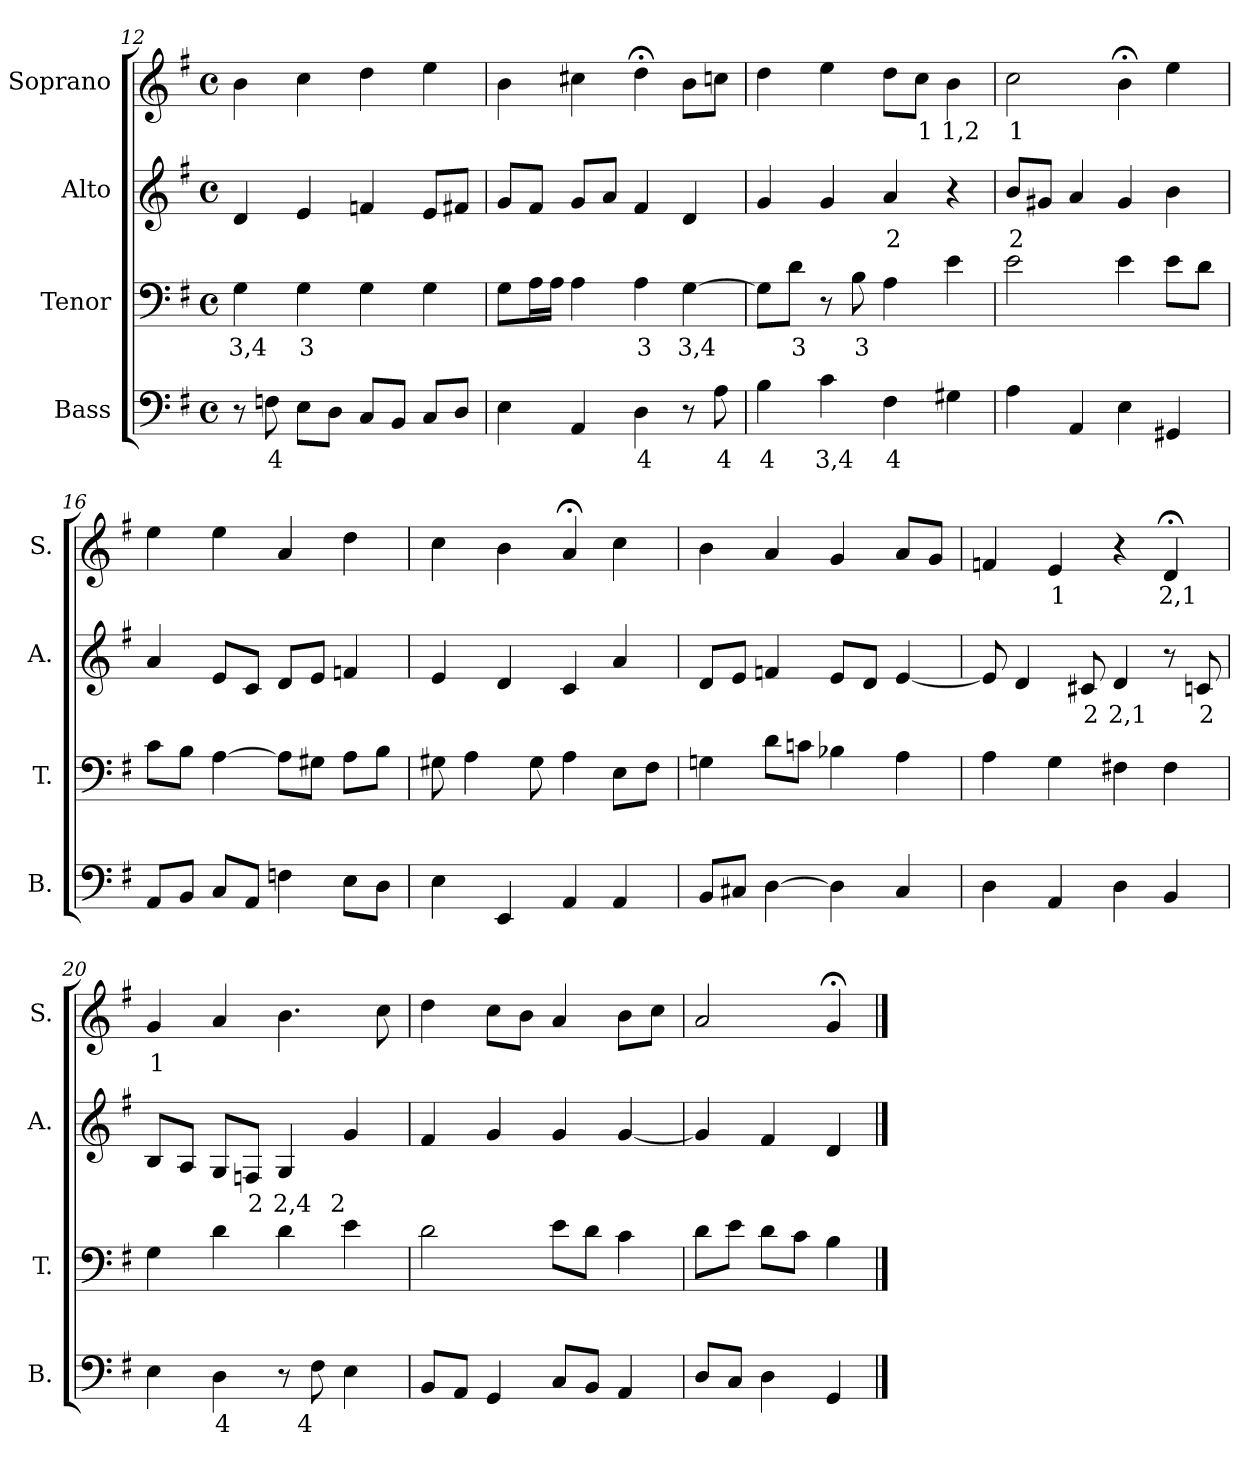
**kern	**text	**kern	**text	**kern	**text	**kern	**text
*part4	*part4	*part3	*part3	*part2	*part2	*part1	*part1
*staff4	*staff4	*staff3	*staff3	*staff2	*staff2	*staff1	*staff1
*I"Bass	*	*I"Tenor	*	*I"Alto	*	*I"Soprano	*
*I'B.	*	*I'T.	*	*I'A.	*	*I'S.	*
*clefF4	*	*clefF4	*	*clefG2	*	*clefG2	*
*k[f#]	*	*k[f#]	*	*k[f#]	*	*k[f#]	*
*G:	*	*G:	*	*G:	*	*G:	*
*M4/4	*	*M4/4	*	*M4/4	*	*M4/4	*
*met(c)	*	*met(c)	*	*met(c)	*	*met(c)	*
=12	=12	=12	=12	=12	=12	=12	=12
8r	.	4Gi\	3,4	4dj/	.	4bZ\	.
8FnV\	4	.	.	.	.	.	.
8EV\L	.	4Gi\	3	4ej/	.	4ccZ\	.
8DV\J	.	.	.	.	.	.	.
8CV/L	.	4Gi\	.	4fnj/	.	4ddZ\	.
8BBV/J	.	.	.	.	.	.	.
8CV/L	.	4Gi\	.	8ej/L	.	4eeZ\	.
8DV/J	.	.	.	8f#Xj/J	.	.	.
!!LO:PB:g=z
=13	=13	=13	=13	=13	=13	=13	=13
4EV\	.	8Gi\L	.	8gj/L	.	4bZ\	.
.	.	16Ai\L	.	8f#j/J	.	.	.
.	.	16Ai\JJ	.	.	.	.	.
4AAV/	.	4Ai\	.	8gj/L	.	4cc#XZ\	.
.	.	.	.	8aj/J	.	.	.
4DV\	4	4Ai\	3	4f#j/	.	4dd;<Z\	.
8r	.	[4Gi\	3,4	4dj/	.	8bZ\L	.
8AV\	4	.	.	.	.	8ccnZ\J	.
=14	=14	=14	=14	=14	=14	=14	=14
4BV\	4	8Gi\L]	.	4gj/	.	4ddZ\	.
.	.	8di\J	3	.	.	.	.
4ci\	3,4	8r	.	4gj/	.	4eeZ\	.
.	.	8Bi\	3	.	.	.	.
4F#V\	4	4Ai\	.	4aj/	2	8ddZ\L	.
.	.	.	.	.	.	8ccZ\J	1
4G#XV\	.	4ei\	.	4r	.	4bZ\	1,2
=15	=15	=15	=15	=15	=15	=15	=15
4AV\	.	2ei\	.	8bj/L	2	2ccZ\	1
.	.	.	.	8g#Xj/J	.	.	.
4AAV/	.	.	.	4aj/	.	.	.
4EV\	.	4ei\	.	4g#j/	.	4b;<Z\	.
4GG#XV/	.	8ei\L	.	4bj\	.	4eeZ\	.
.	.	8di\J	.	.	.	.	.
!!LO:LB:g=z
=16	=16	=16	=16	=16	=16	=16	=16
8AAV/L	.	8ci\L	.	4aj/	.	4eeZ\	.
8BBV/J	.	8Bi\J	.	.	.	.	.
8CV/L	.	[4Ai\	.	8ej/L	.	4eeZ\	.
8AAV/J	.	.	.	8cj/J	.	.	.
4FnV\	.	8Ai\L]	.	8dj/L	.	4aZ/	.
.	.	8G#Xi\J	.	8ej/J	.	.	.
8EV\L	.	8Ai\L	.	4fnj/	.	4ddZ\	.
8DV\J	.	8Bi\J	.	.	.	.	.
=17	=17	=17	=17	=17	=17	=17	=17
4EV\	.	8G#Xi\	.	4ej/	.	4ccZ\	.
.	.	4Ai\	.	.	.	.	.
4EEV/	.	.	.	4dj/	.	4bZ\	.
.	.	8G#i\	.	.	.	.	.
4AAV/	.	4Ai\	.	4cj/	.	4a;<Z/	.
4AAV/	.	8Ei\L	.	4aj/	.	4ccZ\	.
.	.	8F#i\J	.	.	.	.	.
=18	=18	=18	=18	=18	=18	=18	=18
8BBV/L	.	4Gni\	.	8dj/L	.	4bZ\	.
8C#XV/J	.	.	.	8ej/J	.	.	.
[4DV\	.	8di\L	.	4fnj/	.	4aZ/	.
.	.	8cni\J	.	.	.	.	.
4DV\]	.	4B-Xi\	.	8ej/L	.	4gZ/	.
.	.	.	.	8dj/J	.	.	.
4C#V/	.	4Ai\	.	[4ej/	.	8aZ/L	.
.	.	.	.	.	.	8gZ/J	.
!!LO:PB:g=z
=19	=19	=19	=19	=19	=19	=19	=19
4DV\	.	4Ai\	.	8ej/]	.	4fnZ/	.
.	.	.	.	4dj/	.	.	.
4AAV/	.	4Gi\	.	.	.	4eZ/	1
.	.	.	.	8c#Xj/	2	.	.
4DV\	.	4F#Xi\	.	4dj/	2,1	4r	.
4BBV/	.	4F#i\	.	8r	.	4d;<j/	2,1
.	.	.	.	8cnj/	2	.	.
=20	=20	=20	=20	=20	=20	=20	=20
4EV\	.	4Gi\	.	8Bj/L	.	4gZ/	1
.	.	.	.	8Aj/J	.	.	.
4DV\	4	4di\	.	8Gj/L	.	4aZ/	.
.	.	.	.	8Fnj/J	2	.	.
8r	.	4di\	.	4Gj/	2,4	4.bZ\	.
8F#V\	4	.	.	.	.	.	.
4EV\	.	4ei\	.	4gj/	2	.	.
.	.	.	.	.	.	8ccZ\	.
=21	=21	=21	=21	=21	=21	=21	=21
8BBV/L	.	2di\	.	4f#j/	.	4ddZ\	.
8AAV/J	.	.	.	.	.	.	.
4GGV/	.	.	.	4gj/	.	8ccZ\L	.
.	.	.	.	.	.	8bZ\J	.
8CV/L	.	8ei\L	.	4gj/	.	4aZ/	.
8BBV/J	.	8di\J	.	.	.	.	.
4AAV/	.	4ci\	.	[4gj/	.	8bZ\L	.
.	.	.	.	.	.	8ccZ\J	.
=22	=22	=22	=22	=22	=22	=22	=22
8DV/L	.	8di\L	.	4gj/]	.	2aZ/	.
8CV/J	.	8ei\J	.	.	.	.	.
4DV\	.	8di\L	.	4f#j/	.	.	.
.	.	8ci\J	.	.	.	.	.
4GGV/	.	4Bi\	.	4dj/	.	4g;<Z/	.
==	==	==	==	==	==	==	==
*-	*-	*-	*-	*-	*-	*-	*-
